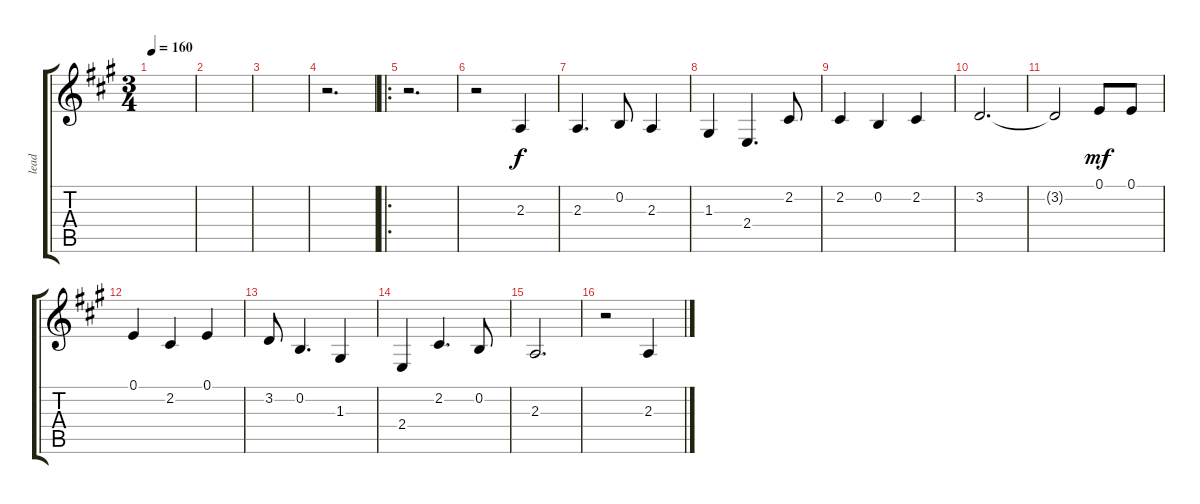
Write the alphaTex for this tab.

\track ("lead" "lead") {instrument harmonica}
\staff {score tabs}
\tuning (E4 B3 G3 D3 A2 E2) {hide}
\ts (3 4)
\tempo 160
\clef g2
\ks a
|
|
|
r.2{d} |
\ro
r.2{d} |
r.2 2.3.4 |
2.3.4{d} 0.2.8 2.3.4 |
1.3.4 2.4.4{d} 2.2.8 |
2.2.4 0.2.4 2.2.4 |
3.2.2{d} |
3.2{t}.2{dy f} 0.1.8{dy mf} 0.1.8 |
0.1.4 2.2.4 0.1.4 |
3.2.8 0.2.4{d} 1.3.4 |
2.4.4 2.2.4{d} 0.2.8 |
2.3.2{d} |
r.2 2.3.4
